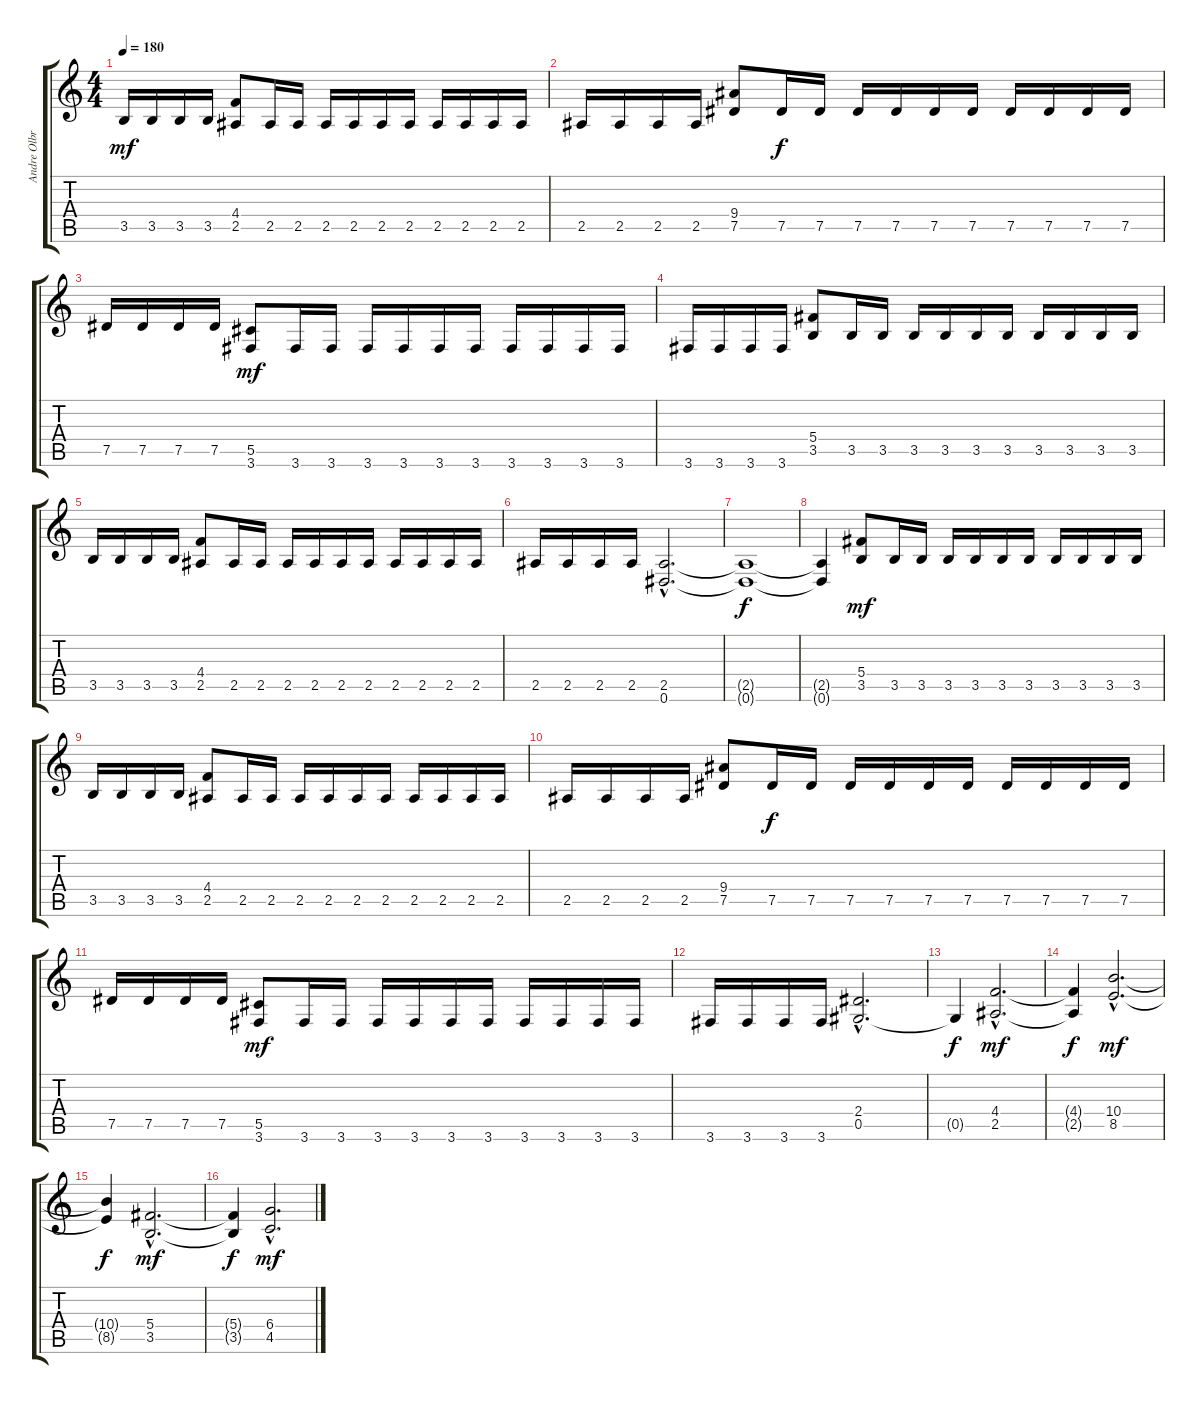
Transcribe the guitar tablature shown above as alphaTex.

\track ("Andre Olbrich" "Andre Olbr") {instrument overdrivenguitar}
\staff {score tabs}
\tuning (Eb4 Bb3 Gb3 Db3 Ab2 Eb2) {hide}
\ts (4 4)
\tempo 180
\clef g2
\ks c
3.5.16{dy mf} 3.5.16 3.5.16 3.5.16 (4.4 2.5).8 2.5.16 2.5.16 2.5.16 2.5.16 2.5.16 2.5.16 2.5.16 2.5.16 2.5.16 2.5.16 |
2.5.16 2.5.16 2.5.16 2.5.16 (9.4 7.5).8 7.5.16{dy f} 7.5.16 7.5.16 7.5.16 7.5.16 7.5.16 7.5.16 7.5.16 7.5.16 7.5.16 |
7.5.16 7.5.16 7.5.16 7.5.16 (5.5 3.6).8{dy mf} 3.6.16 3.6.16 3.6.16 3.6.16 3.6.16 3.6.16 3.6.16 3.6.16 3.6.16 3.6.16 |
3.6.16 3.6.16 3.6.16 3.6.16 (5.4 3.5).8 3.5.16 3.5.16 3.5.16 3.5.16 3.5.16 3.5.16 3.5.16 3.5.16 3.5.16 3.5.16 |
3.5.16 3.5.16 3.5.16 3.5.16 (4.4 2.5).8 2.5.16 2.5.16 2.5.16 2.5.16 2.5.16 2.5.16 2.5.16 2.5.16 2.5.16 2.5.16 |
2.5.16 2.5.16 2.5.16 2.5.16 (2.5{hac} 0.6{hac}).2{d} |
(2.5{t} 0.6{t}).1{dy f} |
(2.5{t} 0.6{t}).4 (5.4 3.5).8{dy mf} 3.5.16 3.5.16 3.5.16 3.5.16 3.5.16 3.5.16 3.5.16 3.5.16 3.5.16 3.5.16 |
3.5.16 3.5.16 3.5.16 3.5.16 (4.4 2.5).8 2.5.16 2.5.16 2.5.16 2.5.16 2.5.16 2.5.16 2.5.16 2.5.16 2.5.16 2.5.16 |
2.5.16 2.5.16 2.5.16 2.5.16 (9.4 7.5).8 7.5.16{dy f} 7.5.16 7.5.16 7.5.16 7.5.16 7.5.16 7.5.16 7.5.16 7.5.16 7.5.16 |
7.5.16 7.5.16 7.5.16 7.5.16 (5.5 3.6).8{dy mf} 3.6.16 3.6.16 3.6.16 3.6.16 3.6.16 3.6.16 3.6.16 3.6.16 3.6.16 3.6.16 |
3.6.16 3.6.16 3.6.16 3.6.16 (2.4{hac} 0.5{hac}).2{d} |
0.5{t}.4{dy f} (4.4{hac} 2.5{hac}).2{d dy mf} |
(4.4{t} 2.5{t}).4{dy f} (10.4{hac} 8.5{hac}).2{d dy mf} |
(10.4{t} 8.5{t}).4{dy f} (5.4{hac} 3.5{hac}).2{d dy mf} |
(5.4{t} 3.5{t}).4{dy f} (6.4{hac} 4.5{hac}).2{d dy mf}
